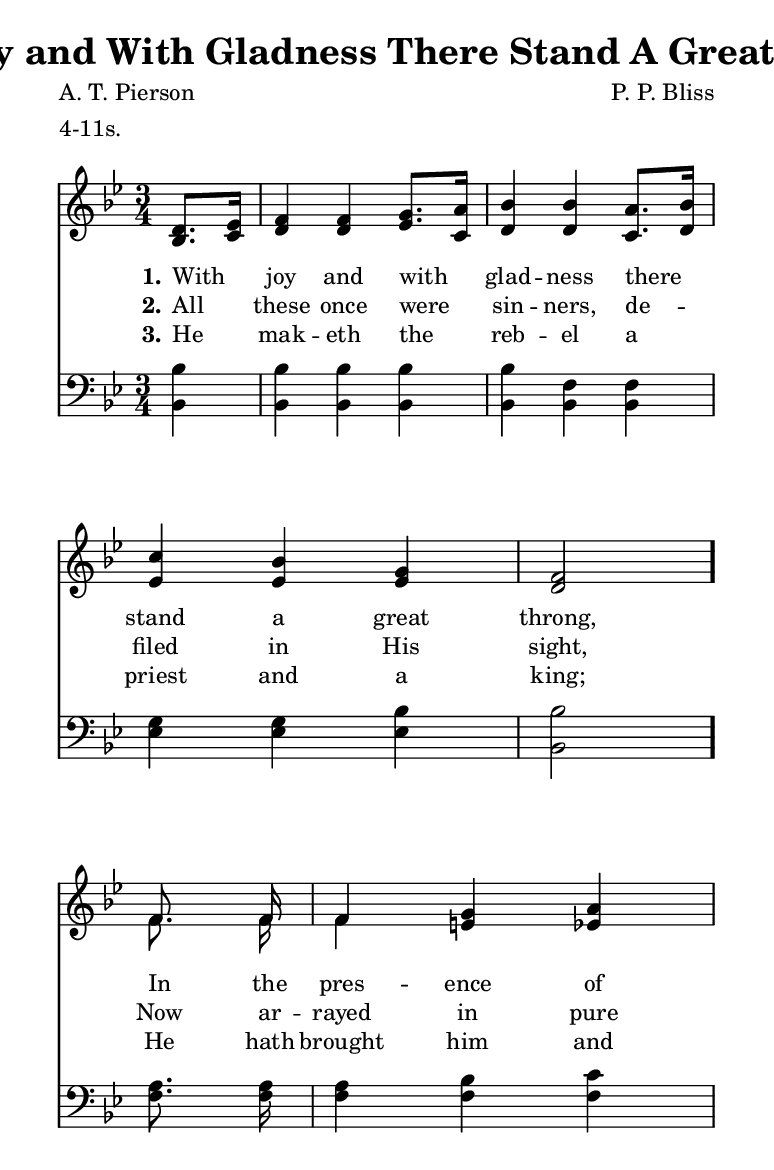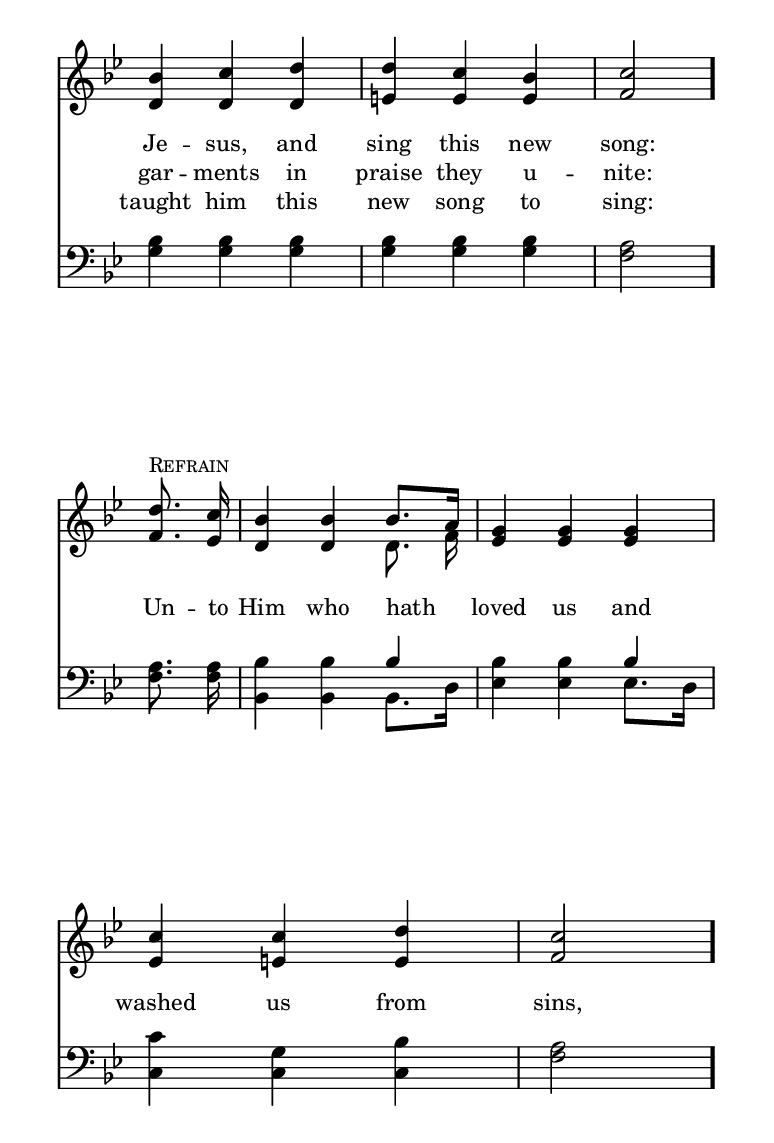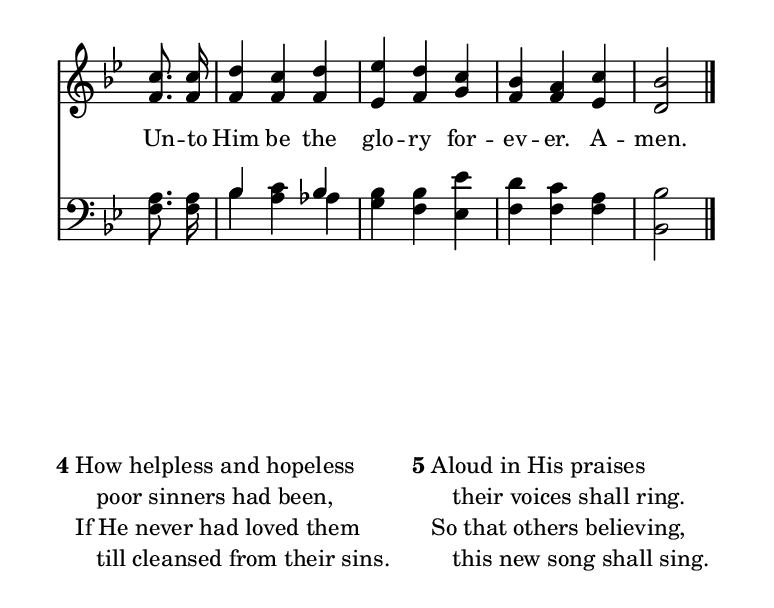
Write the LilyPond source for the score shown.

\include "common/global.ily"
\paper {
  \include "common/paper.ily"
}

\header{
  %gospel
  hymnnumber = "133"
  title = "With Joy and With Gladness There Stand A Great Throng"
  markuptitle = \markup \center-column { "With Joy and With Gladness" "There Stand A Great Throng" \vspace #0.4 }
  tunename = ""
  meter = "4-11s."
  poet = "A. T. Pierson"
  composer = "P. P. Bliss"
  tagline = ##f
}

% for fermata in MIDI
ta = { \tempo 4=80 }
tb = { \tempo 4=40 }

global = {
  \include "common/overrides.ily"
  \override Staff.TimeSignature.style = #'numbered
  \time 3/4
  \override Score.MetronomeMark.transparent = ##t % hide all fermata changes too
  \ta
  \key bes \major
  \partial 4
  \autoBeamOff
}

notesSoprano = {
\global
\relative c' {

  d8.[ ees16] | f4 f g8.[ a16] | bes4 bes a8.[ bes16] | c4 bes g | f2
  f8. f16 | f4 g a | bes c d | d c bes | c2

  << s^\markup { \small \caps "Refrain" }
  { d8. c16 | bes4 bes bes8.[ a16] | g4 g g | c c d | c2 } >>
  c8. c16 | d4 c d | ees d c | bes a c | bes2

  \bar "|."

}
}

notesAlto = {
\global
\relative e' {

  bes8.[ c16] | d4 d ees8.[ c16] | d4 d c8.[ d16] | ees4 ees ees | d2
  f8. f16 | f4 e ees | d d d | e e e | f2

  f8. ees16 | d4 d d8. f16 | ees4 ees ees | ees e e | f2
  f8. f16 | f4 f f | ees f g | f f ees | d2

}
}

notesTenor = {
\global
\relative a {

  bes4 | bes bes bes | bes f f | g g bes | bes2
  a8. a16 | a4 bes c | bes bes bes | bes bes bes | a2

  a8. a16 | bes4 bes bes | bes bes bes | c g bes | a2
  a8. a16 | bes4 c bes | bes bes ees | d c a | bes2

}
}

notesBass = {
\global
\relative f, {

  bes4 | bes bes bes | bes bes bes | ees ees ees | bes2
  f'8. f16 | f4 f f | g g g | g g g | f2

  f8. f16 | bes,4 bes bes8.[ d16] | ees4 ees ees8.[ d16] | c4 c c | f2
  f8. f16 | bes4 a aes | g f ees | f f f | bes,2

}
}

Refrain = \lyricmode {

Un -- to Him who hath loved us and washed us from sins, \bar "." \break
Un -- to Him be the glo -- ry for -- ev -- er. A -- men. \bar "." \break

}

wordsA = \lyricmode {
\set stanza = "1."

With joy and with glad -- ness there stand a great throng, \bar "." \break
In the pres -- ence of Je -- sus, and sing this new song: \bar "." \break

}

wordsB = \lyricmode {
\set stanza = "2."

All these once were sin -- ners, de -- filed in His sight,
Now ar -- rayed in pure gar -- ments in praise they u -- nite:

\Refrain

}

wordsC = \lyricmode {
\set stanza = "3."

He mak -- eth the reb -- el a priest and a king;
He hath brought him and taught him this new song to sing:

}

wordsD = \markuplist {

\line { How helpless and hopeless } \line { { \hspace #2 } poor sinners had been, }
\line { If He never had loved them } \line { { \hspace #2 } till cleansed from their sins. }

}

wordsE = \markuplist {

\line { Aloud in His praises } \line { { \hspace #2 } their voices shall ring. }
\line { So that others believing, } \line { { \hspace #2 } this new song shall sing. }

}

\score {
  \context ChoirStaff <<
    \context Staff = upper <<
      \set Staff.autoBeaming = ##f
      \set ChoirStaff.systemStartDelimiter = #'SystemStartBar
      \set ChoirStaff.printPartCombineTexts = ##f
      \partcombine #'(2 . 9) \notesSoprano \notesAlto
      \context NullVoice = sopranos { \voiceOne << \notesSoprano >> }
      \context NullVoice = altos { \voiceTwo << \notesAlto >> }
      \context Lyrics = one   \lyricsto sopranos \wordsA
      \context Lyrics = two   \lyricsto sopranos \wordsB
      \context Lyrics = three \lyricsto sopranos \wordsC
    >>
    \context Staff = men <<
      \set Staff.autoBeaming = ##f
      \clef bass
      \set ChoirStaff.printPartCombineTexts = ##f
      \partcombine #'(2 . 9) \notesTenor \notesBass
      \context NullVoice = tenors { \voiceOne << \notesTenor >> }
      \context NullVoice = basses { \voiceTwo << \notesBass >> }
    >>
  >>
  \layout {
    \include "common/layout.ily"
  }
  \midi{
    \include "common/midi.ily"
  }
}

\noPageBreak

\markup { \fill-line {
  \hspace #0.1
  \line{ \bold 4 \column { \wordsD } }
  \hspace #0.1
  \line{ \bold 5 \column { \wordsE } }
  \hspace #0.1
} }

\version "2.19.49"  % necessary for upgrading to future LilyPond versions.

% vi:set et ts=2 sw=2 ai nocindent syntax=lilypond:
